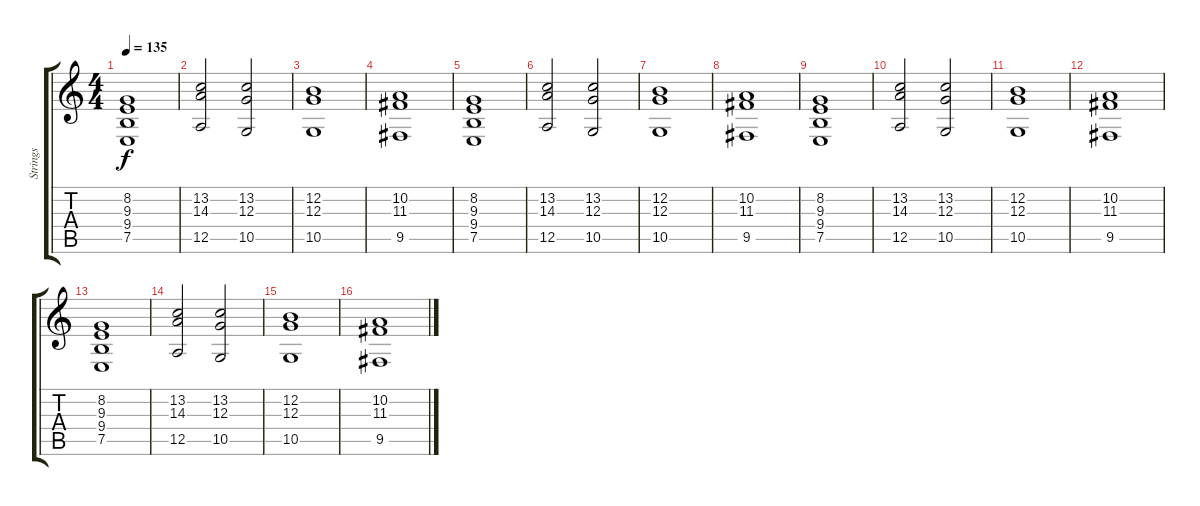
\track ("Strings" "Strings") {instrument stringensemble1}
\staff {score tabs}
\tuning (E4 B3 G3 D3 A2 E2) {hide}
\ts (4 4)
\tempo 135
\clef g2
\ks c
(8.2 9.3 9.4 7.5).1{dy f volume 16 instrument stringensemble1} |
(13.2 14.3 12.5).2 (13.2 12.3 10.5).2 |
(12.2 12.3 10.5).1 |
(10.2 11.3 9.5).1 |
(8.2 9.3 9.4 7.5).1 |
(13.2 14.3 12.5).2 (13.2 12.3 10.5).2 |
(12.2 12.3 10.5).1 |
(10.2 11.3 9.5).1 |
(8.2 9.3 9.4 7.5).1 |
(13.2 14.3 12.5).2 (13.2 12.3 10.5).2 |
(12.2 12.3 10.5).1 |
(10.2 11.3 9.5).1 |
(8.2 9.3 9.4 7.5).1 |
(13.2 14.3 12.5).2 (13.2 12.3 10.5).2 |
(12.2 12.3 10.5).1 |
(10.2 11.3 9.5).1
